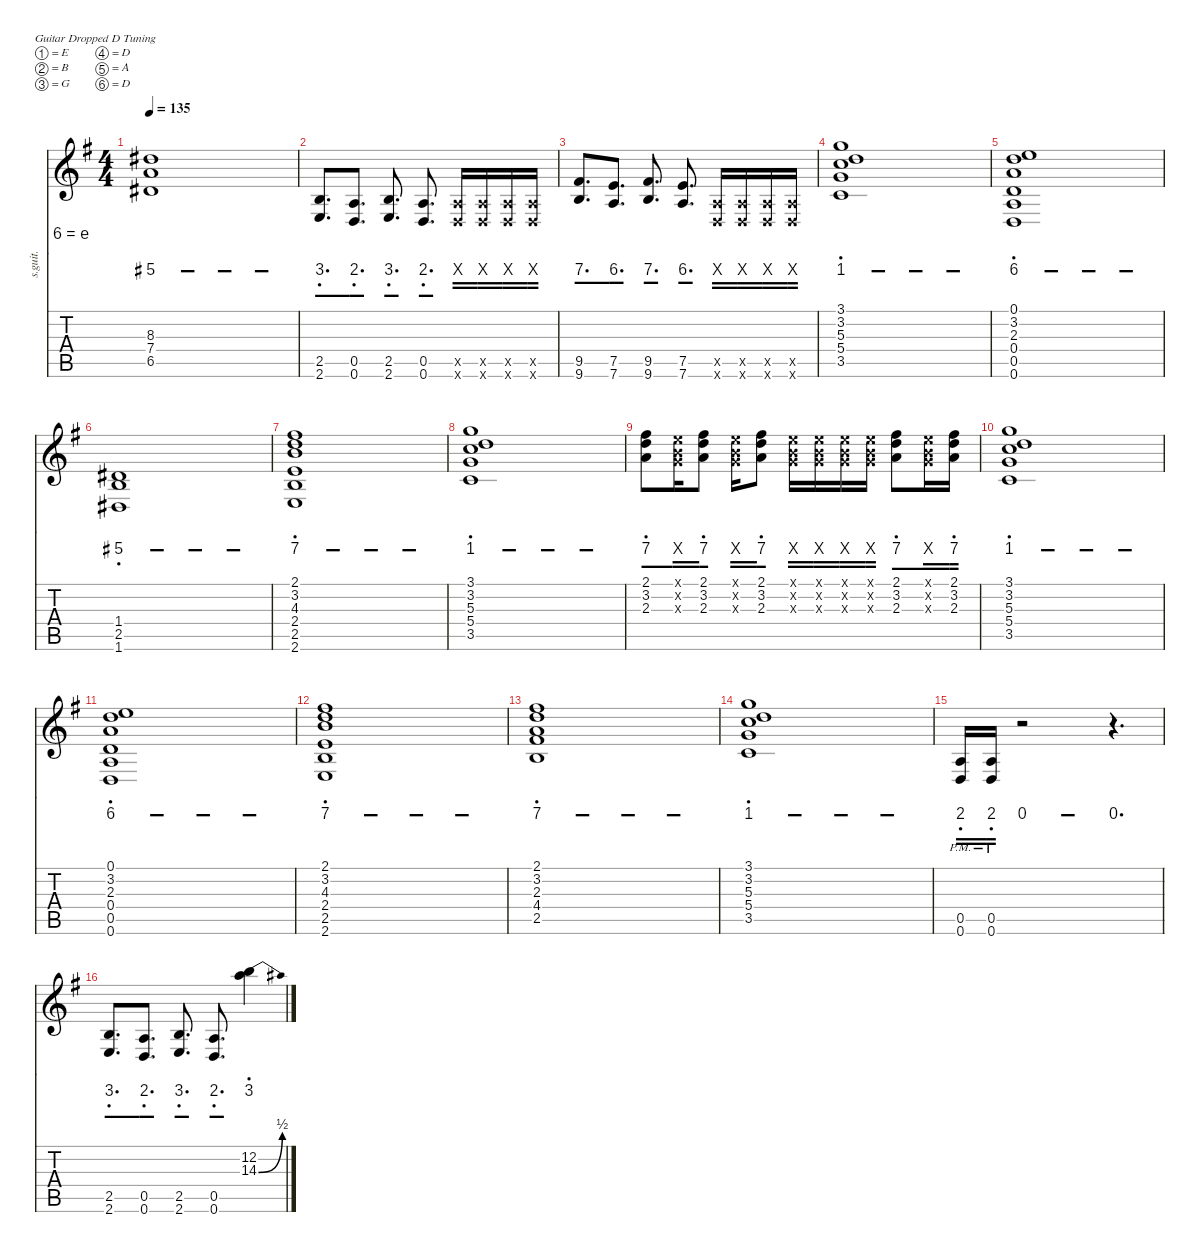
\defaultSystemsLayout 4
\hideDynamics
\bracketExtendMode nobrackets
\track ("Lead" "s.guit.") {instrument acousticguitarsteel}
\staff {score tabs numbered}
\tuning (E4 B3 G3 D3 A2 D2)
\ts (4 4)
\tempo 135
\clef g2
\ks eminor
(8.3{acc #} 7.4{acc forcenatural} 6.5{acc #}).1{dy mf beam Up} |
(2.5{acc forcenatural} 2.6{acc forcenatural}).8{d beam Up} (0.5{acc forcenatural} 0.6{acc forcenatural}).8{d beam Up} (2.5{acc forcenatural} 2.6{acc forcenatural}).8{d beam Up} (0.5{acc forcenatural} 0.6{acc forcenatural}).8{d beam Up} (0.5{x acc forcenatural} 0.6{x acc forcenatural}).16{beam Up} (0.5{x acc forcenatural} 0.6{x acc forcenatural}).16{beam Up} (0.5{x acc forcenatural} 0.6{x acc forcenatural}).16{beam Up} (0.5{x acc forcenatural} 0.6{x acc forcenatural}).16{beam Up} |
(9.5{acc #} 9.6{acc forcenatural}).8{d beam Up} (7.5{acc forcenatural} 7.6{acc forcenatural}).8{d beam Up} (9.5{acc #} 9.6{acc forcenatural}).8{d beam Up} (7.5{acc forcenatural} 7.6{acc forcenatural}).8{d beam Up} (0.5{x acc forcenatural} 0.6{x acc forcenatural}).16{beam Up} (0.5{x acc forcenatural} 0.6{x acc forcenatural}).16{beam Up} (0.5{x acc forcenatural} 0.6{x acc forcenatural}).16{beam Up} (0.5{x acc forcenatural} 0.6{x acc forcenatural}).16{beam Up} |
(3.1{acc forcenatural} 3.2{acc forcenatural} 5.3{acc forcenatural} 5.4{acc forcenatural} 3.5{acc forcenatural}).1{beam Up} |
(0.1{acc forcenatural} 3.2{acc forcenatural} 2.3{acc forcenatural} 0.4{acc forcenatural} 0.5{acc forcenatural} 0.6{acc forcenatural}).1{beam Up} |
(1.4{acc #} 2.5{acc forcenatural} 1.6{acc #}).1{beam Up} |
(2.1{acc #} 3.2{acc forcenatural} 4.3{acc forcenatural} 2.4{acc forcenatural} 2.5{acc forcenatural} 2.6{acc forcenatural}).1{beam Up} |
(3.1{acc forcenatural} 3.2{acc forcenatural} 5.3{acc forcenatural} 5.4{acc forcenatural} 3.5{acc forcenatural}).1{beam Up} |
(2.1{acc #} 3.2{acc forcenatural} 2.3{acc forcenatural}).8{beam Down} (0.1{x acc forcenatural} 0.2{x acc forcenatural} 0.3{x acc forcenatural}).16{dy f beam Down} (2.1{acc #} 3.2{acc forcenatural} 2.3{acc forcenatural}).8{dy mf beam Down} (0.1{x acc forcenatural} 0.2{x acc forcenatural} 0.3{x acc forcenatural}).16{dy f beam Down} (2.1{acc #} 3.2{acc forcenatural} 2.3{acc forcenatural}).8{dy mf beam Down} (0.1{x acc forcenatural} 0.2{x acc forcenatural} 0.3{x acc forcenatural}).16{dy f beam Down} (0.1{x acc forcenatural} 0.2{x acc forcenatural} 0.3{x acc forcenatural}).16{beam Down} (0.1{x acc forcenatural} 0.2{x acc forcenatural} 0.3{x acc forcenatural}).16{beam Down} (0.1{x acc forcenatural} 0.2{x acc forcenatural} 0.3{x acc forcenatural}).16{beam Down} (2.1{acc #} 3.2{acc forcenatural} 2.3{acc forcenatural}).8{dy mf beam Down} (0.1{x acc forcenatural} 0.2{x acc forcenatural} 0.3{x acc forcenatural}).16{dy f beam Down} (2.1{acc #} 3.2{acc forcenatural} 2.3{acc forcenatural}).16{dy mf beam Down} |
(3.1{acc forcenatural} 3.2{acc forcenatural} 5.3{acc forcenatural} 5.4{acc forcenatural} 3.5{acc forcenatural}).1{beam Up} |
(0.1{acc forcenatural} 3.2{acc forcenatural} 2.3{acc forcenatural} 0.4{acc forcenatural} 0.5{acc forcenatural} 0.6{acc forcenatural}).1{beam Up} |
(2.1{acc #} 3.2{acc forcenatural} 4.3{acc forcenatural} 2.4{acc forcenatural} 2.5{acc forcenatural} 2.6{acc forcenatural}).1{beam Up} |
(2.1{acc #} 3.2{acc forcenatural} 2.3{acc forcenatural} 4.4{acc #} 2.5{acc forcenatural}).1{beam Up} |
(3.1{acc forcenatural} 3.2{acc forcenatural} 5.3{acc forcenatural} 5.4{acc forcenatural} 3.5{acc forcenatural}).1{beam Up} |
(0.5{pm acc forcenatural} 0.6{pm acc forcenatural}).16{beam Up} (0.5{pm acc forcenatural} 0.6{pm acc forcenatural}).16{beam Up} r.2{beam Down} r.4{d beam Down} |
(2.5{acc forcenatural} 2.6{acc forcenatural}).8{d beam Up} (0.5{acc forcenatural} 0.6{acc forcenatural}).8{d beam Up} (2.5{acc forcenatural} 2.6{acc forcenatural}).8{d beam Up} (0.5{acc forcenatural} 0.6{acc forcenatural}).8{d beam Up} (12.2{acc forcenatural} 14.3{be (bend 0 0 15 2) acc forcenatural}).4{beam Down}
